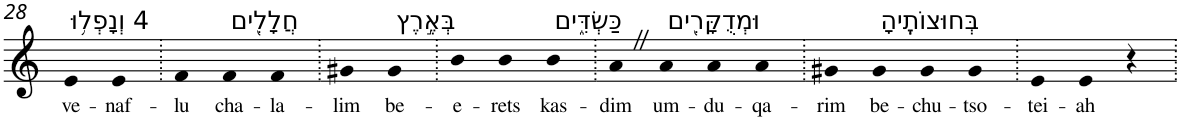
**kern	**text
*part1	*part1
*staff1	*staff1
*I"Piano	*
*I'Pno	*
!!LO:PB:g=z
*clefG2	*
*k[]	*
=28	=28
!LO:TX:a:t=4 וְנָפְל֥וּ	!
!	!LO:LY:b
4e	ve-
!	!LO:LY:b
4e	-naf-
=29.	=29.
!	!LO:LY:b
4f	-lu
!LO:TX:a:t=חֲלָלִ֖ים	!
!	!LO:LY:b
4f	cha-
!	!LO:LY:b
4f	-la-
=30.	=30.
!	!LO:LY:b
4g#X	-lim
!LO:TX:a:t=בְּאֶ֣רֶץ	!
!	!LO:LY:b
4g#	be-
=31.	=31.
!	!LO:LY:b
4b	-e-
!	!LO:LY:b
4b	-rets
!LO:TX:a:t=כַּשְׂדִּ֑ים	!
!	!LO:LY:b
4b	kas-
=32.	=32.
!	!LO:LY:b
4aZ	-dim
!LO:TX:a:t=וּמְדֻקָּרִ֖ים	!
!	!LO:LY:b
4a	um-
!	!LO:LY:b
4a	-du-
!	!LO:LY:b
4a	-qa-
=33.	=33.
!	!LO:LY:b
4g#X	-rim
!LO:TX:a:t=בְּחוּצוֹתֶֽיהָ	!
!	!LO:LY:b
4g#	be-
!	!LO:LY:b
4g#	-chu-
!	!LO:LY:b
4g#	-tso-
=34.	=34.
!	!LO:LY:b
4e	-tei-
!	!LO:LY:b
4e	-ah
4r	.
=.	=.
*-	*-
